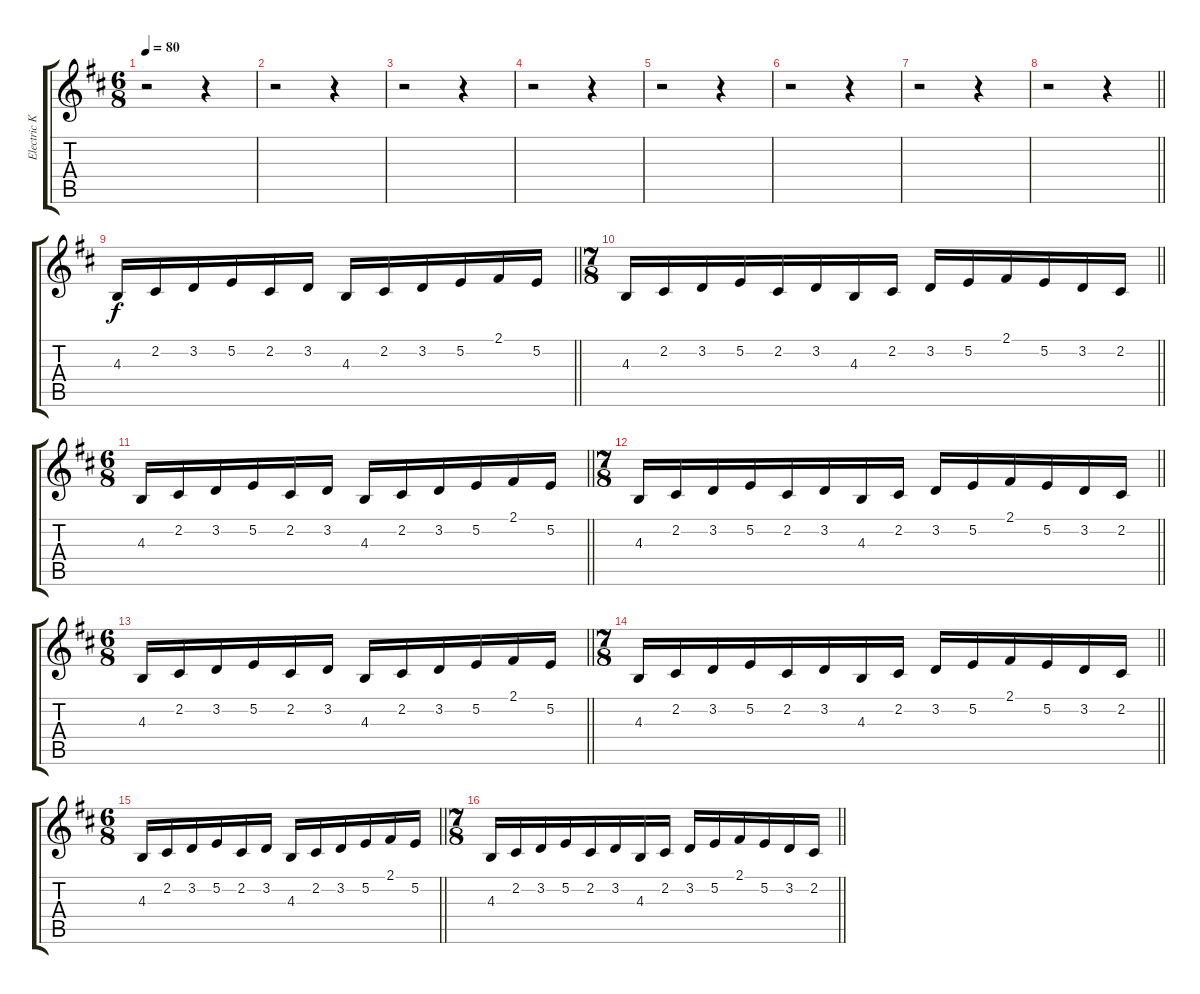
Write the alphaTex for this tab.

\track ("Electric Key" "Electric K") {instrument lead2sawtooth}
\staff {score tabs}
\tuning (E4 B3 G3 D3 A2 E2) {hide}
\ts (6 8)
\tempo 80
\clef g2
\ks d
r.2{dy f} r.4 |
r.2 r.4 |
r.2 r.4 |
r.2 r.4 |
r.2 r.4 |
r.2 r.4 |
r.2 r.4 |
\barLineRight lightlight
r.2 r.4 |
\barLineRight lightlight
4.3.16 2.2.16 3.2.16 5.2.16 2.2.16 3.2.16 4.3.16 2.2.16 3.2.16 5.2.16 2.1.16 5.2.16 |
\ts (7 8)
\barLineRight lightlight
4.3.16 2.2.16 3.2.16 5.2.16 2.2.16 3.2.16 4.3.16 2.2.16 3.2.16 5.2.16 2.1.16 5.2.16 3.2.16 2.2.16 |
\ts (6 8)
\barLineRight lightlight
4.3.16 2.2.16 3.2.16 5.2.16 2.2.16 3.2.16 4.3.16 2.2.16 3.2.16 5.2.16 2.1.16 5.2.16 |
\ts (7 8)
\barLineRight lightlight
4.3.16 2.2.16 3.2.16 5.2.16 2.2.16 3.2.16 4.3.16 2.2.16 3.2.16 5.2.16 2.1.16 5.2.16 3.2.16 2.2.16 |
\ts (6 8)
\barLineRight lightlight
4.3.16 2.2.16 3.2.16 5.2.16 2.2.16 3.2.16 4.3.16 2.2.16 3.2.16 5.2.16 2.1.16 5.2.16 |
\ts (7 8)
\barLineRight lightlight
4.3.16 2.2.16 3.2.16 5.2.16 2.2.16 3.2.16 4.3.16 2.2.16 3.2.16 5.2.16 2.1.16 5.2.16 3.2.16 2.2.16 |
\ts (6 8)
\barLineRight lightlight
4.3.16 2.2.16 3.2.16 5.2.16 2.2.16 3.2.16 4.3.16 2.2.16 3.2.16 5.2.16 2.1.16 5.2.16 |
\ts (7 8)
\barLineRight lightlight
4.3.16 2.2.16 3.2.16 5.2.16 2.2.16 3.2.16 4.3.16 2.2.16 3.2.16 5.2.16 2.1.16 5.2.16 3.2.16 2.2.16
